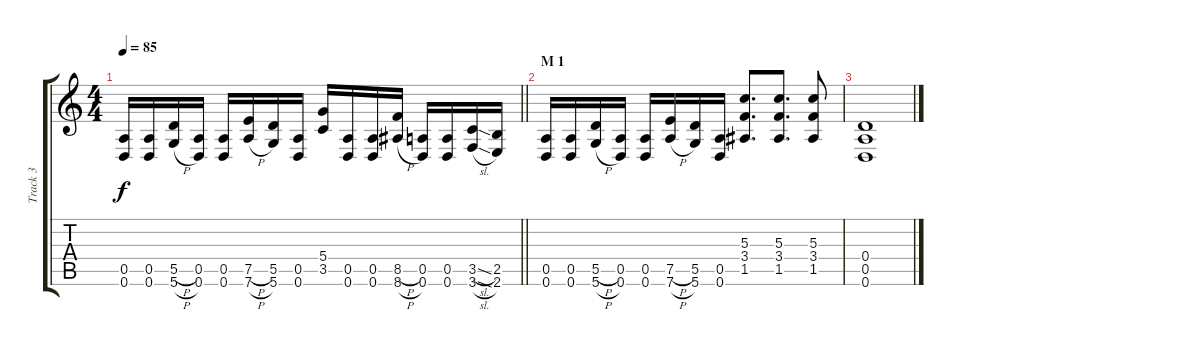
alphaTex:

\track ("Track 3" "Track 3") {instrument distortionguitar}
\staff {score tabs}
\tuning (E4 B3 G3 D3 A2 D2) {hide}
\ts (4 4)
\tempo 85
\clef g2
\barLineRight lightlight
\ks c
(0.5 0.6).16{dy f} (0.5 0.6).16 (5.5{h} 5.6{h}).16 (0.5 0.6).16 (0.5 0.6).16 (7.5{h} 7.6{h}).16 (5.5 5.6).16 (0.5 0.6).16 (5.4 3.5).16 (0.5 0.6).16 (0.5 0.6).16 (8.5{h} 8.6{h}).16 (0.5 0.6).16 (0.5 0.6).16 (3.5{sl} 3.6{sl}).16 (2.5 2.6).16 |
\section ("" "M 1")
(0.5 0.6).16 (0.5 0.6).16 (5.5{h} 5.6{h}).16 (0.5 0.6).16 (0.5 0.6).16 (7.5{h} 7.6{h}).16 (5.5 5.6).16 (0.5 0.6).16 (5.3 3.4 1.5).8{d} (5.3 3.4 1.5).8{d} (5.3 3.4 1.5).8 |
(0.4 0.5 0.6).1{volume 11}
